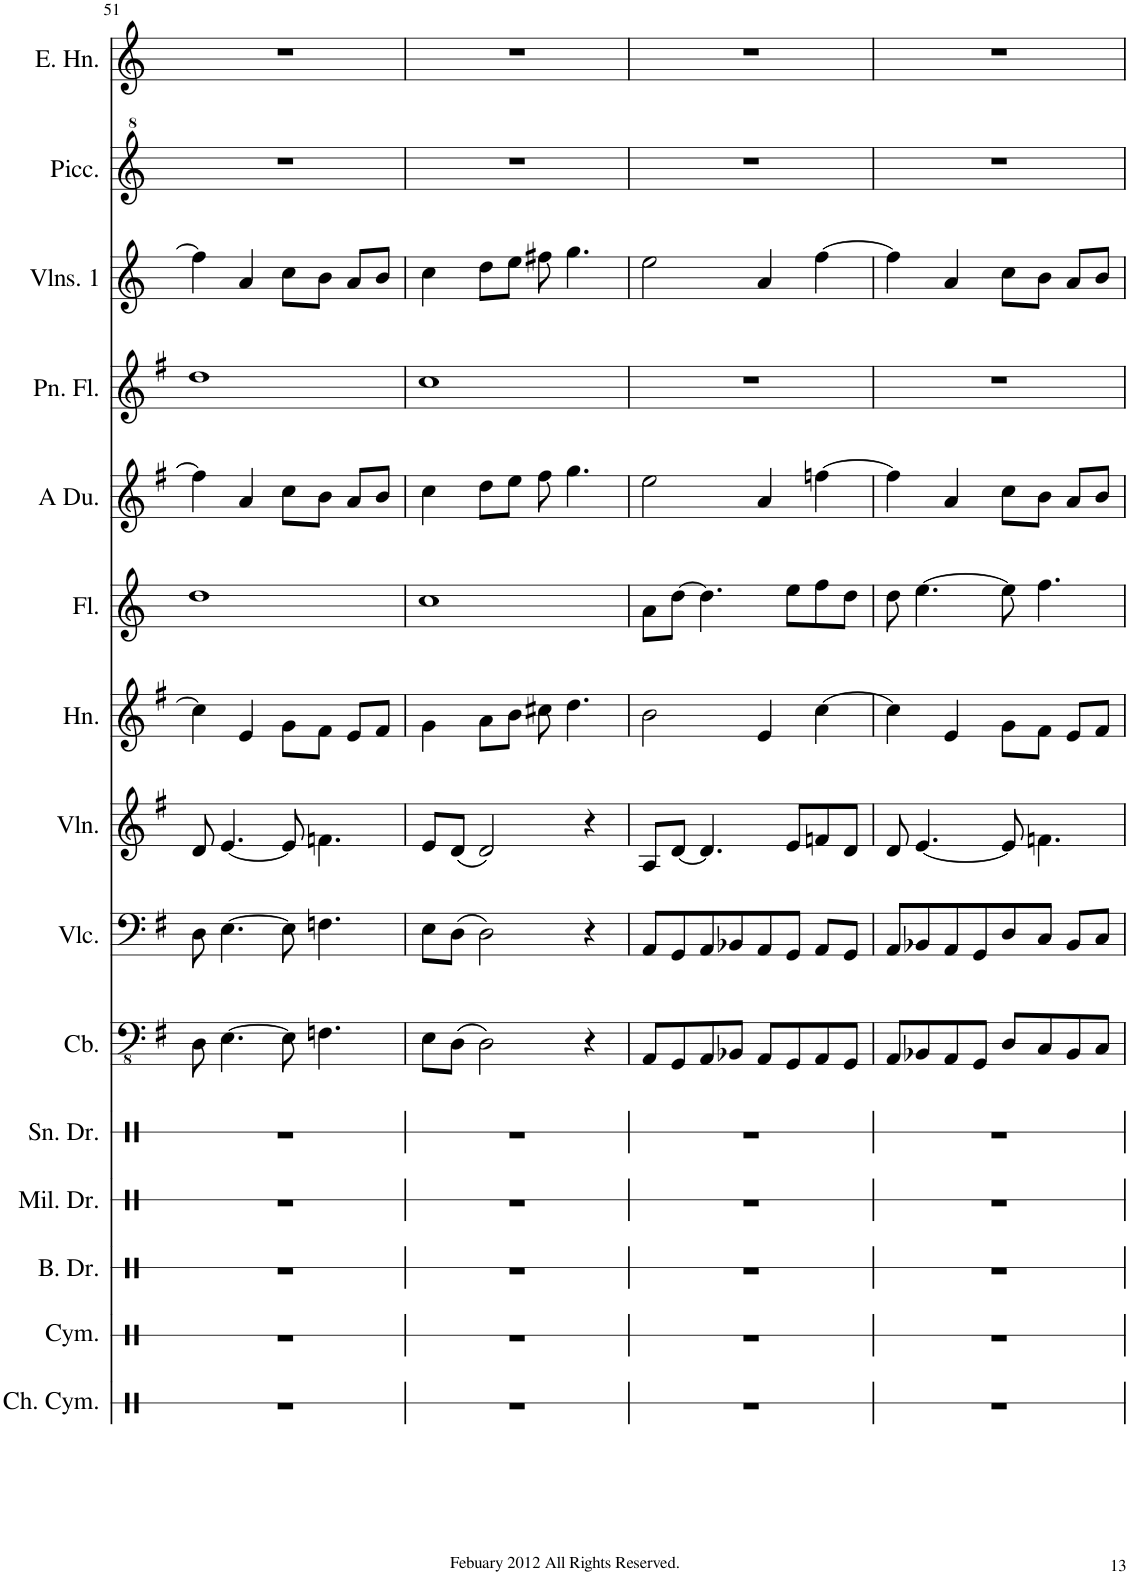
**kern	**kern	**kern	**kern	**kern	**kern	**kern	**kern	**kern	**kern	**kern	**kern	**kern	**kern	**kern
*part15	*part14	*part13	*part12	*part11	*part10	*part9	*part8	*part7	*part6	*part5	*part4	*part3	*part2	*part1
*staff15	*staff14	*staff13	*staff12	*staff11	*staff10	*staff9	*staff8	*staff7	*staff6	*staff5	*staff4	*staff3	*staff2	*staff1
*I"Chinese Cymbal	*I"Cymbal	*I"Bass Drum	*I"Military Drum	*I"Snare Drum	*I"Double Bass	*I"Violoncello	*I"Violin	*I"Horn	*I"Flute	*I"A Duduk	*I"Pan Flute	*I"Violins 1	*I"Piccolo	*I"English Horn
*I'Ch. Cym.	*I'Cym.	*I'B. Dr.	*I'Mil. Dr.	*I'Sn. Dr.	*	*I'Vlc.	*I'Vln.	*I'Hn.	*I'Fl.	*I'A Du.	*I'Pn. Fl.	*I'Vlns. 1	*I'Picc.	*I'E. Hn.
!!LO:PB:g=z
*clefX	*clefX	*clefX	*clefX	*clefX	*clefFv4	*clefF4	*clefG2	*clefG2	*clefG2	*clefG2	*clefG2	*clefG2	*clefG^2	*clefG2
*	*	*	*	*	*Trd7c12	*	*	*Trd4c7	*	*Trd4c7	*	*	*Trd-7c-12	*Trd4c7
*k[]	*k[]	*k[]	*k[]	*k[]	*k[f#]	*k[f#]	*k[f#]	*k[f#]	*k[]	*k[f#]	*k[f#]	*k[]	*k[]	*k[]
*M4/4	*M4/4	*M4/4	*M4/4	*M4/4	*M4/4	*M5/4	*M4/4	*M4/4	*M4/4	*M4/4	*M4/4	*M4/4	*M4/4	*M4/4
=51	=51	=51	=51	=51	=51	=51	=51	=51	=51	=51	=51	=51	=51	=51
1r	1r	1r	1r	1r	8DD\	8D\	8d/	4cc\]	1dd	4ff\]	1dd	4ff\]	1r	1r
.	.	.	.	.	[4.EE\	[4.E\	[4.e/	.	.	.	.	.	.	.
.	.	.	.	.	.	.	.	4e/	.	4a/	.	4a/	.	.
.	.	.	.	.	8EE\]	8E\]	8e/]	8g\L	.	8cc\L	.	8cc\L	.	.
.	.	.	.	.	4.FFn\	4.Fn\	4.fn\	8f#\J	.	8b\J	.	8b\J	.	.
.	.	.	.	.	.	.	.	8e/L	.	8a/L	.	8a/L	.	.
.	.	.	.	.	.	.	.	8f#/J	.	8b/J	.	8b/J	.	.
=52	=52	=52	=52	=52	=52	=52	=52	=52	=52	=52	=52	=52	=52	=52
1r	1r	1r	1r	1r	8EE\L	8E\L	8e/L	4g\	1cc	4cc\	1cc	4cc\	1r	1r
.	.	.	.	.	(8DD\J	(8D\J	(8d/J	.	.	.	.	.	.	.
.	.	.	.	.	2DD\)	2D\)	2d/)	8a\L	.	8dd\L	.	8dd\L	.	.
.	.	.	.	.	.	.	.	8b\J	.	8ee\J	.	8ee\J	.	.
.	.	.	.	.	.	.	.	8cc#X\	.	8ff#\	.	8ff#X\	.	.
.	.	.	.	.	.	.	.	4.dd\	.	4.gg\	.	4.gg\	.	.
.	.	.	.	.	4r	4r	4r	.	.	.	.	.	.	.
=53	=53	=53	=53	=53	=53	=53	=53	=53	=53	=53	=53	=53	=53	=53
1r	1r	1r	1r	1r	8AAA/L	8AA/L	8A/L	2b\	8a\L	2ee\	1r	2ee\	1r	1r
.	.	.	.	.	8GGG/	8GG/	[8d/J	.	[8dd\J	.	.	.	.	.
.	.	.	.	.	8AAA/	8AA/	4.d/]	.	4.dd\]	.	.	.	.	.
.	.	.	.	.	8BBB-X/J	8BB-X/	.	.	.	.	.	.	.	.
.	.	.	.	.	8AAA/L	8AA/	.	4e/	.	4a/	.	4a/	.	.
.	.	.	.	.	8GGG/	8GG/J	8e/L	.	8ee\L	.	.	.	.	.
.	.	.	.	.	8AAA/	8AA/L	8fn/	[4cc\	8ff\	[4ffn\	.	[4ff\	.	.
.	.	.	.	.	8GGG/J	8GG/J	8d/J	.	8dd\J	.	.	.	.	.
=54	=54	=54	=54	=54	=54	=54	=54	=54	=54	=54	=54	=54	=54	=54
1r	1r	1r	1r	1r	8AAA/L	8AA/L	8d/	4cc\]	8dd\	4ff\]	1r	4ff\]	1r	1r
.	.	.	.	.	8BBB-X/	8BB-X/	[4.e/	.	[4.ee\	.	.	.	.	.
.	.	.	.	.	8AAA/	8AA/	.	4e/	.	4a/	.	4a/	.	.
.	.	.	.	.	8GGG/J	8GG/	.	.	.	.	.	.	.	.
.	.	.	.	.	8DD/L	8D/	8e/]	8g\L	8ee\]	8cc\L	.	8cc\L	.	.
.	.	.	.	.	8CC/	8C/J	4.fn\	8f#\J	4.ff\	8b\J	.	8b\J	.	.
.	.	.	.	.	8BBB-/	8BB-/L	.	8e/L	.	8a/L	.	8a/L	.	.
.	.	.	.	.	8CC/J	8C/J	.	8f#/J	.	8b/J	.	8b/J	.	.
=	=	=	=	=	=	=	=	=	=	=	=	=	=	=
*-	*-	*-	*-	*-	*-	*-	*-	*-	*-	*-	*-	*-	*-	*-
